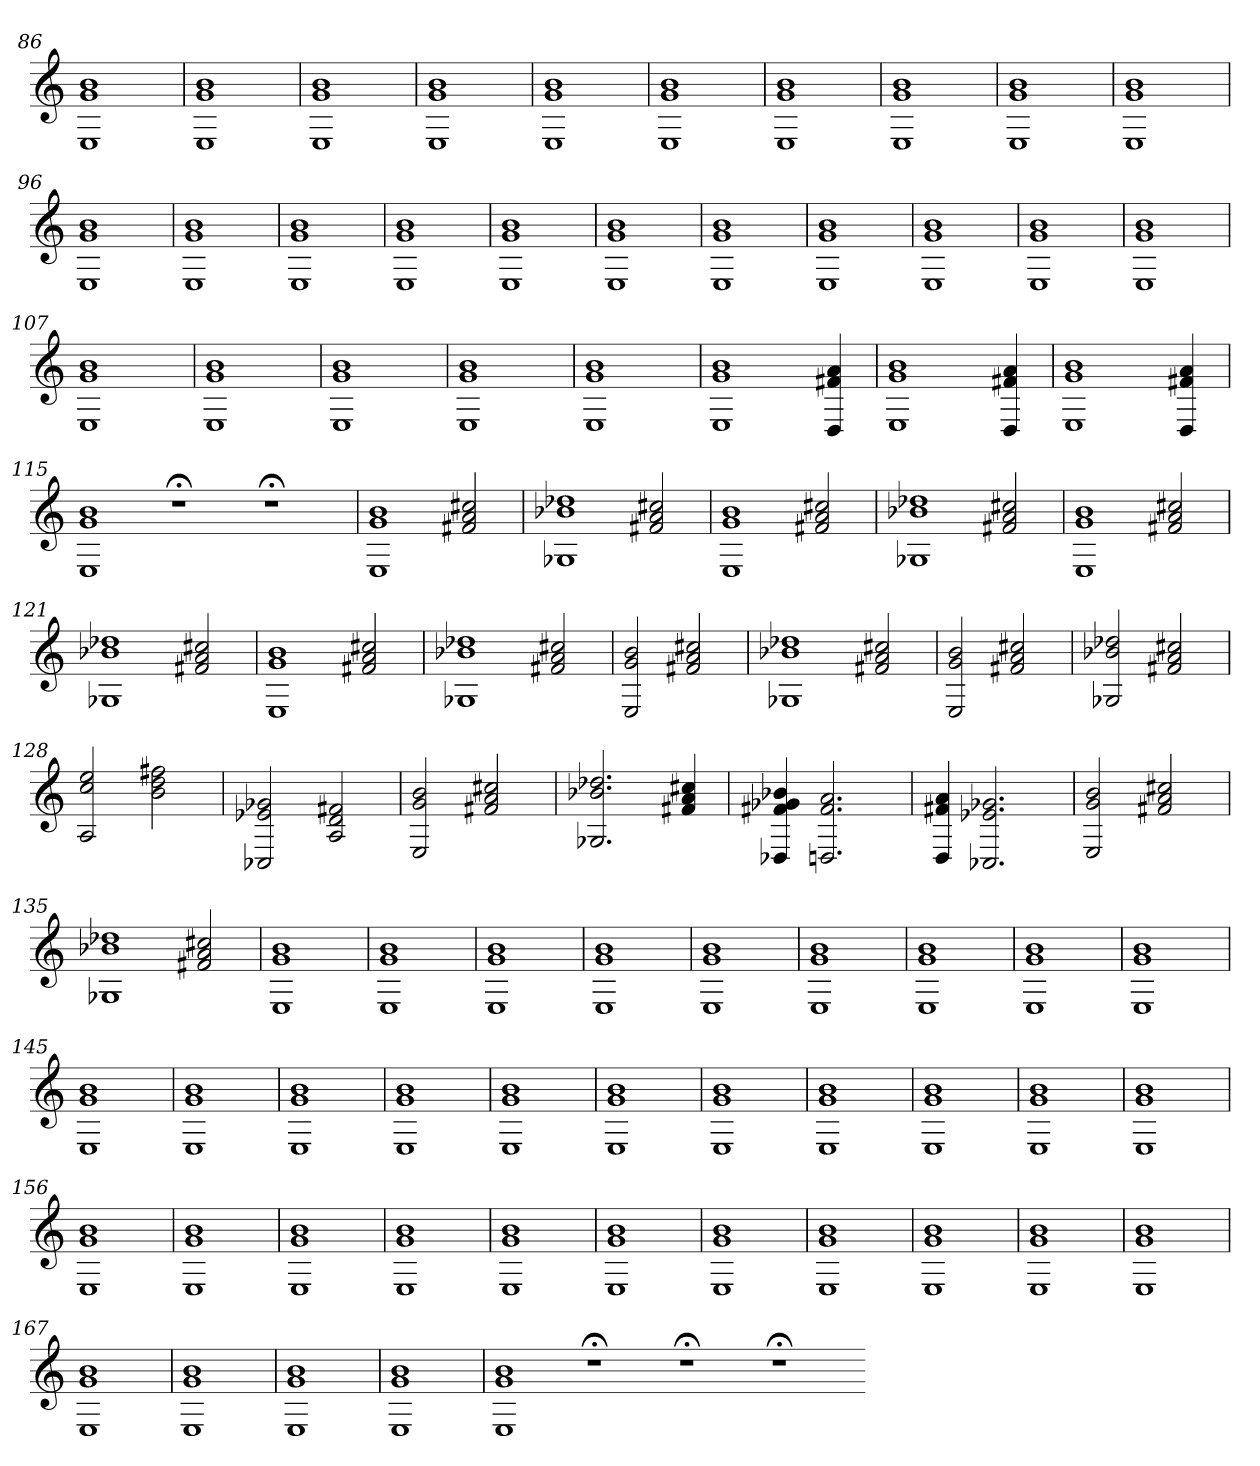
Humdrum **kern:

**kern
*part1
*staff1
=86
1E 1g 1b
=87
1E 1g 1b
=88
1E 1g 1b
=89
1E 1g 1b
=90
1E 1g 1b
=91
1E 1g 1b
=92
1E 1g 1b
=93
1E 1g 1b
=94
1E 1g 1b
=95
1E 1g 1b
=96
1E 1g 1b
=97
1E 1g 1b
=98
1E 1g 1b
=99
1E 1g 1b
=100
1E 1g 1b
=101
1E 1g 1b
=102
1E 1g 1b
=103
1E 1g 1b
=104
1E 1g 1b
=105
1E 1g 1b
=106
1E 1g 1b
=107
1E 1g 1b
=108
1E 1g 1b
=109
1E 1g 1b
=110
1E 1g 1b
=111
1E 1g 1b
=112
1E 1g 1b
4D 4f#X 4a
=113
1E 1g 1b
4D 4f#X 4a
=114
1E 1g 1b
4D 4f#X 4a
=115
1E 1g 1b
1r;<
1r;<
=116
1E 1g 1b
2f#X 2a 2cc#X
=117
1G-X 1b-X 1dd-X
2f#X 2a 2cc#X
=118
1E 1g 1b
2f#X 2a 2cc#X
=119
1G-X 1b-X 1dd-X
2f#X 2a 2cc#X
=120
1E 1g 1b
2f#X 2a 2cc#X
=121
1G-X 1b-X 1dd-X
2f#X 2a 2cc#X
=122
1E 1g 1b
2f#X 2a 2cc#X
=123
1G-X 1b-X 1dd-X
2f#X 2a 2cc#X
=124
2E 2g 2b
2f#X 2a 2cc#X
=125
1G-X 1b-X 1dd-X
2f#X 2a 2cc#X
=126
2E 2g 2b
2f#X 2a 2cc#X
=127
2G-X 2b-X 2dd-X
2f#X 2a 2cc#X
=128
2A 2cc 2ee
2b 2dd 2ff#X
=129
2C-X 2e-X 2g-X
2A 2d 2f#X
=130
2E 2g 2b
2f#X 2a 2cc#X
=131
2.G-X 2.b-X 2.dd-X
4f#X 4a 4cc#X
=132
4D-X 4f#X 4g-X 4b-X
2.Dn 2.f# 2.a
=133
4D 4f#X 4a
2.C-X 2.e-X 2.g-X
=134
2E 2g 2b
2f#X 2a 2cc#X
=135
1G-X 1b-X 1dd-X
2f#X 2a 2cc#X
=136
1E 1g 1b
=137
1E 1g 1b
=138
1E 1g 1b
=139
1E 1g 1b
=140
1E 1g 1b
=141
1E 1g 1b
=142
1E 1g 1b
=143
1E 1g 1b
=144
1E 1g 1b
=145
1E 1g 1b
=146
1E 1g 1b
=147
1E 1g 1b
=148
1E 1g 1b
=149
1E 1g 1b
=150
1E 1g 1b
=151
1E 1g 1b
=152
1E 1g 1b
=153
1E 1g 1b
=154
1E 1g 1b
=155
1E 1g 1b
=156
1E 1g 1b
=157
1E 1g 1b
=158
1E 1g 1b
=159
1E 1g 1b
=160
1E 1g 1b
=161
1E 1g 1b
=162
1E 1g 1b
=163
1E 1g 1b
=164
1E 1g 1b
=165
1E 1g 1b
=166
1E 1g 1b
=167
1E 1g 1b
=168
1E 1g 1b
=169
1E 1g 1b
=170
1E 1g 1b
=171
1E 1g 1b
1r;<
1r;<
1r;<
=-
*-
